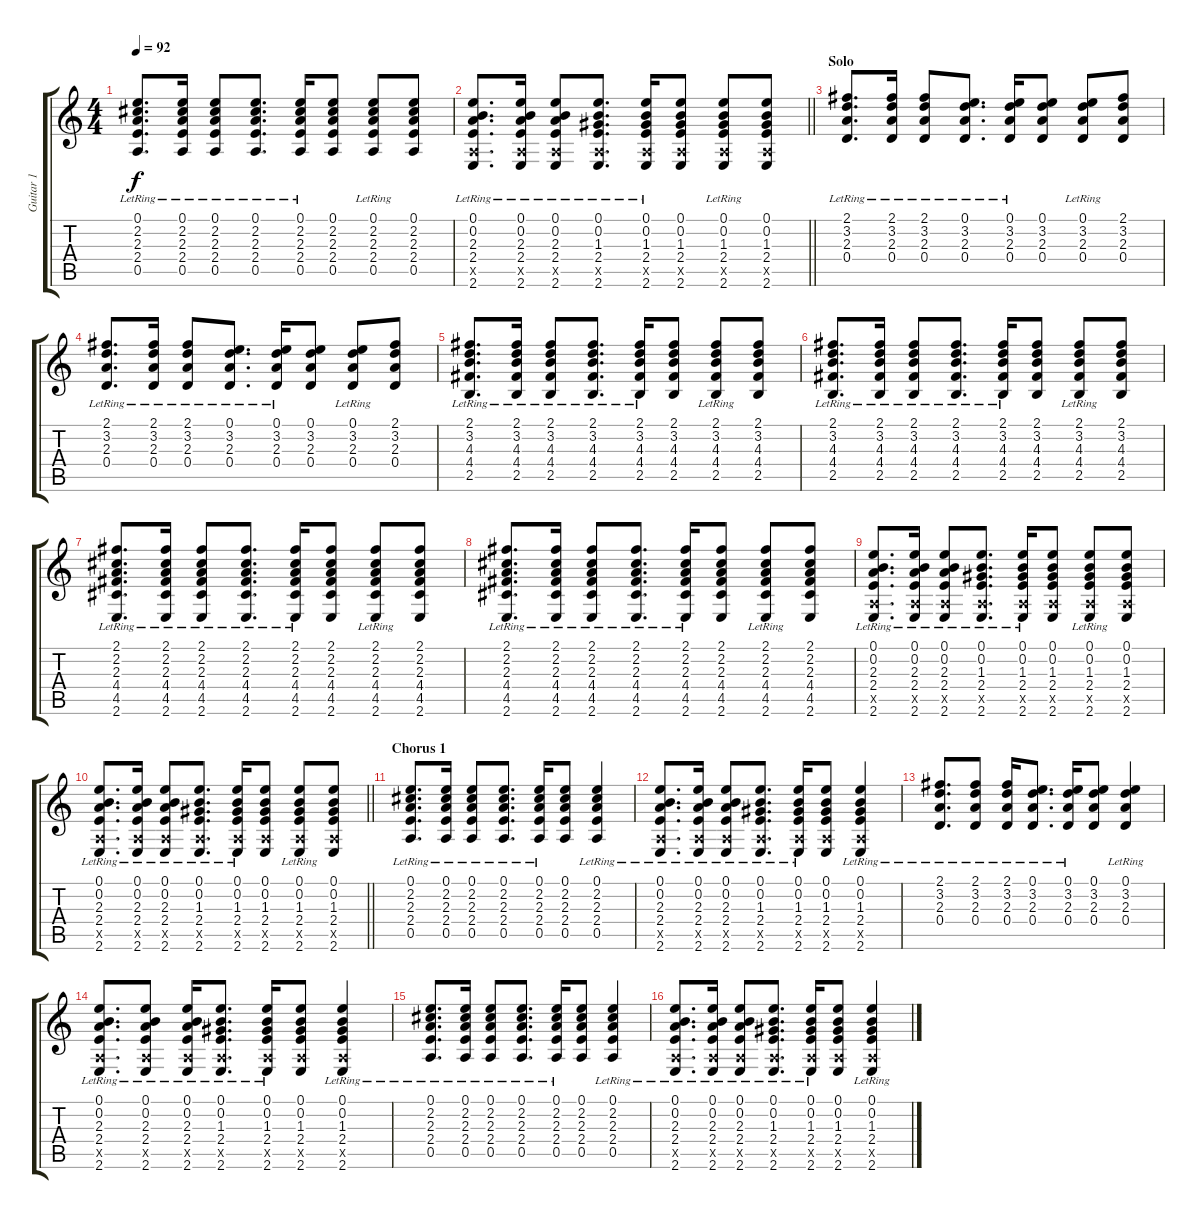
\track ("Guitar 1" "Guitar 1") {instrument electricguitarclean}
\staff {score tabs}
\tuning (E4 B3 G3 D3 A2 D2) {hide}
\ts (4 4)
\tempo 92
\clef g2
\ks c
(0.1 2.2 2.3{lr} 2.4{lr} 0.5).8{d dy f} (0.1 2.2 2.3{lr} 2.4{lr} 0.5).16 (0.1 2.2 2.3{lr} 2.4{lr} 0.5).8 (0.1 2.2 2.3{lr} 2.4{lr} 0.5).8{d} (0.1 2.2 2.3{lr} 2.4{lr} 0.5).16 (0.1 2.2 2.3 2.4 0.5).8 (0.1 2.2 2.3{lr} 2.4{lr} 0.5).8 (0.1 2.2 2.3 2.4 0.5).8 |
\barLineRight lightlight
(0.1 0.2 2.3{lr} 2.4{lr} 0.5{x} 2.6).8{d} (0.1 0.2 2.3{lr} 2.4{lr} 0.5{x} 2.6).16 (0.1 0.2 2.3{lr} 2.4{lr} 0.5{x} 2.6).8 (0.1 0.2 1.3{lr} 2.4{lr} 0.5{x} 2.6).8{d} (0.1 0.2 1.3{lr} 2.4{lr} 0.5{x} 2.6).16 (0.1 0.2 1.3 2.4 0.5{x} 2.6).8 (0.1 0.2 1.3{lr} 2.4{lr} 0.5{x} 2.6).8 (0.1 0.2 1.3 2.4 0.5{x} 2.6).8 |
\section ("" "Solo")
(2.1 3.2 2.3{lr} 0.4{lr}).8{d} (2.1 3.2 2.3{lr} 0.4{lr}).16 (2.1 3.2 2.3{lr} 0.4{lr}).8 (0.1 3.2 2.3{lr} 0.4{lr}).8{d} (0.1 3.2 2.3{lr} 0.4{lr}).16 (0.1 3.2 2.3 0.4).8 (0.1 3.2 2.3{lr} 0.4{lr}).8 (2.1 3.2 2.3 0.4).8 |
(2.1 3.2 2.3{lr} 0.4{lr}).8{d} (2.1 3.2 2.3{lr} 0.4{lr}).16 (2.1 3.2 2.3{lr} 0.4{lr}).8 (0.1 3.2 2.3{lr} 0.4{lr}).8{d} (0.1 3.2 2.3{lr} 0.4{lr}).16 (0.1 3.2 2.3 0.4).8 (0.1 3.2 2.3{lr} 0.4{lr}).8 (2.1 3.2 2.3 0.4).8 |
(2.1 3.2 4.3{lr} 4.4{lr} 2.5).8{d} (2.1 3.2 4.3{lr} 4.4{lr} 2.5).16 (2.1 3.2 4.3{lr} 4.4{lr} 2.5).8 (2.1 3.2 4.3{lr} 4.4{lr} 2.5).8{d} (2.1 3.2 4.3{lr} 4.4{lr} 2.5).16 (2.1 3.2 4.3 4.4 2.5).8 (2.1 3.2 4.3{lr} 4.4{lr} 2.5).8 (2.1 3.2 4.3 4.4 2.5).8 |
(2.1 3.2 4.3{lr} 4.4{lr} 2.5).8{d} (2.1 3.2 4.3{lr} 4.4{lr} 2.5).16 (2.1 3.2 4.3{lr} 4.4{lr} 2.5).8 (2.1 3.2 4.3{lr} 4.4{lr} 2.5).8{d} (2.1 3.2 4.3{lr} 4.4{lr} 2.5).16 (2.1 3.2 4.3 4.4 2.5).8 (2.1 3.2 4.3{lr} 4.4{lr} 2.5).8 (2.1 3.2 4.3 4.4 2.5).8 |
(2.1 2.2 2.3{lr} 4.4{lr} 4.5 2.6).8{d} (2.1 2.2 2.3{lr} 4.4{lr} 4.5 2.6).16 (2.1 2.2 2.3{lr} 4.4{lr} 4.5 2.6).8 (2.1 2.2 2.3{lr} 4.4{lr} 4.5 2.6).8{d} (2.1 2.2 2.3{lr} 4.4{lr} 4.5 2.6).16 (2.1 2.2 2.3 4.4 4.5 2.6).8 (2.1 2.2 2.3{lr} 4.4{lr} 4.5 2.6).8 (2.1 2.2 2.3 4.4 4.5 2.6).8 |
(2.1 2.2 2.3{lr} 4.4{lr} 4.5 2.6).8{d} (2.1 2.2 2.3{lr} 4.4{lr} 4.5 2.6).16 (2.1 2.2 2.3{lr} 4.4{lr} 4.5 2.6).8 (2.1 2.2 2.3{lr} 4.4{lr} 4.5 2.6).8{d} (2.1 2.2 2.3{lr} 4.4{lr} 4.5 2.6).16 (2.1 2.2 2.3 4.4 4.5 2.6).8 (2.1 2.2 2.3{lr} 4.4{lr} 4.5 2.6).8 (2.1 2.2 2.3 4.4 4.5 2.6).8 |
(0.1 0.2 2.3{lr} 2.4{lr} 0.5{x} 2.6).8{d} (0.1 0.2 2.3{lr} 2.4{lr} 0.5{x} 2.6).16 (0.1 0.2 2.3{lr} 2.4{lr} 0.5{x} 2.6).8 (0.1 0.2 1.3{lr} 2.4{lr} 0.5{x} 2.6).8{d} (0.1 0.2 1.3{lr} 2.4{lr} 0.5{x} 2.6).16 (0.1 0.2 1.3 2.4 0.5{x} 2.6).8 (0.1 0.2 1.3{lr} 2.4{lr} 0.5{x} 2.6).8 (0.1 0.2 1.3 2.4 0.5{x} 2.6).8 |
\barLineRight lightlight
(0.1 0.2 2.3{lr} 2.4{lr} 0.5{x} 2.6).8{d} (0.1 0.2 2.3{lr} 2.4{lr} 0.5{x} 2.6).16 (0.1 0.2 2.3{lr} 2.4{lr} 0.5{x} 2.6).8 (0.1 0.2 1.3{lr} 2.4{lr} 0.5{x} 2.6).8{d} (0.1 0.2 1.3{lr} 2.4{lr} 0.5{x} 2.6).16 (0.1 0.2 1.3 2.4 0.5{x} 2.6).8 (0.1 0.2 1.3{lr} 2.4{lr} 0.5{x} 2.6).8 (0.1 0.2 1.3 2.4 0.5{x} 2.6).8 |
\section ("" "Chorus 1")
(0.1 2.2 2.3{lr} 2.4{lr} 0.5).8{d} (0.1 2.2 2.3{lr} 2.4{lr} 0.5).16 (0.1 2.2 2.3{lr} 2.4{lr} 0.5).8 (0.1 2.2 2.3{lr} 2.4{lr} 0.5).8{d} (0.1 2.2 2.3{lr} 2.4{lr} 0.5).16 (0.1 2.2 2.3 2.4 0.5).8 (0.1 2.2 2.3{lr} 2.4{lr} 0.5).4 |
(0.1 0.2 2.3{lr} 2.4{lr} 0.5{x} 2.6).8{d} (0.1 0.2 2.3{lr} 2.4{lr} 0.5{x} 2.6).16 (0.1 0.2 2.3{lr} 2.4{lr} 0.5{x} 2.6).8 (0.1 0.2 1.3{lr} 2.4{lr} 0.5{x} 2.6).8{d} (0.1 0.2 1.3{lr} 2.4{lr} 0.5{x} 2.6).16 (0.1 0.2 1.3 2.4 0.5{x} 2.6).8 (0.1 0.2 1.3{lr} 2.4{lr} 0.5{x} 2.6).4 |
(2.1 3.2 2.3{lr} 0.4{lr}).8{d} (2.1 3.2 2.3{lr} 0.4{lr}).8 (2.1 3.2 2.3{lr} 0.4{lr}).16 (0.1 3.2 2.3{lr} 0.4{lr}).8{d} (0.1 3.2 2.3{lr} 0.4{lr}).16 (0.1 3.2 2.3 0.4).8 (0.1 3.2 2.3{lr} 0.4{lr}).4 |
(0.1 0.2 2.3{lr} 2.4{lr} 0.5{x} 2.6).8{d} (0.1 0.2 2.3{lr} 2.4{lr} 0.5{x} 2.6).8 (0.1 0.2 2.3{lr} 2.4{lr} 0.5{x} 2.6).16 (0.1 0.2 1.3{lr} 2.4{lr} 0.5{x} 2.6).8{d} (0.1 0.2 1.3{lr} 2.4{lr} 0.5{x} 2.6).16 (0.1 0.2 1.3 2.4 0.5{x} 2.6).8 (0.1 0.2 1.3{lr} 2.4{lr} 0.5{x} 2.6).4 |
(0.1 2.2 2.3{lr} 2.4{lr} 0.5).8{d} (0.1 2.2 2.3{lr} 2.4{lr} 0.5).16 (0.1 2.2 2.3{lr} 2.4{lr} 0.5).8 (0.1 2.2 2.3{lr} 2.4{lr} 0.5).8{d} (0.1 2.2 2.3{lr} 2.4{lr} 0.5).16 (0.1 2.2 2.3 2.4 0.5).8 (0.1 2.2 2.3{lr} 2.4{lr} 0.5).4 |
(0.1 0.2 2.3{lr} 2.4{lr} 0.5{x} 2.6).8{d} (0.1 0.2 2.3{lr} 2.4{lr} 0.5{x} 2.6).16 (0.1 0.2 2.3{lr} 2.4{lr} 0.5{x} 2.6).8 (0.1 0.2 1.3{lr} 2.4{lr} 0.5{x} 2.6).8{d} (0.1 0.2 1.3{lr} 2.4{lr} 0.5{x} 2.6).16 (0.1 0.2 1.3 2.4 0.5{x} 2.6).8 (0.1 0.2 1.3{lr} 2.4{lr} 0.5{x} 2.6).4
